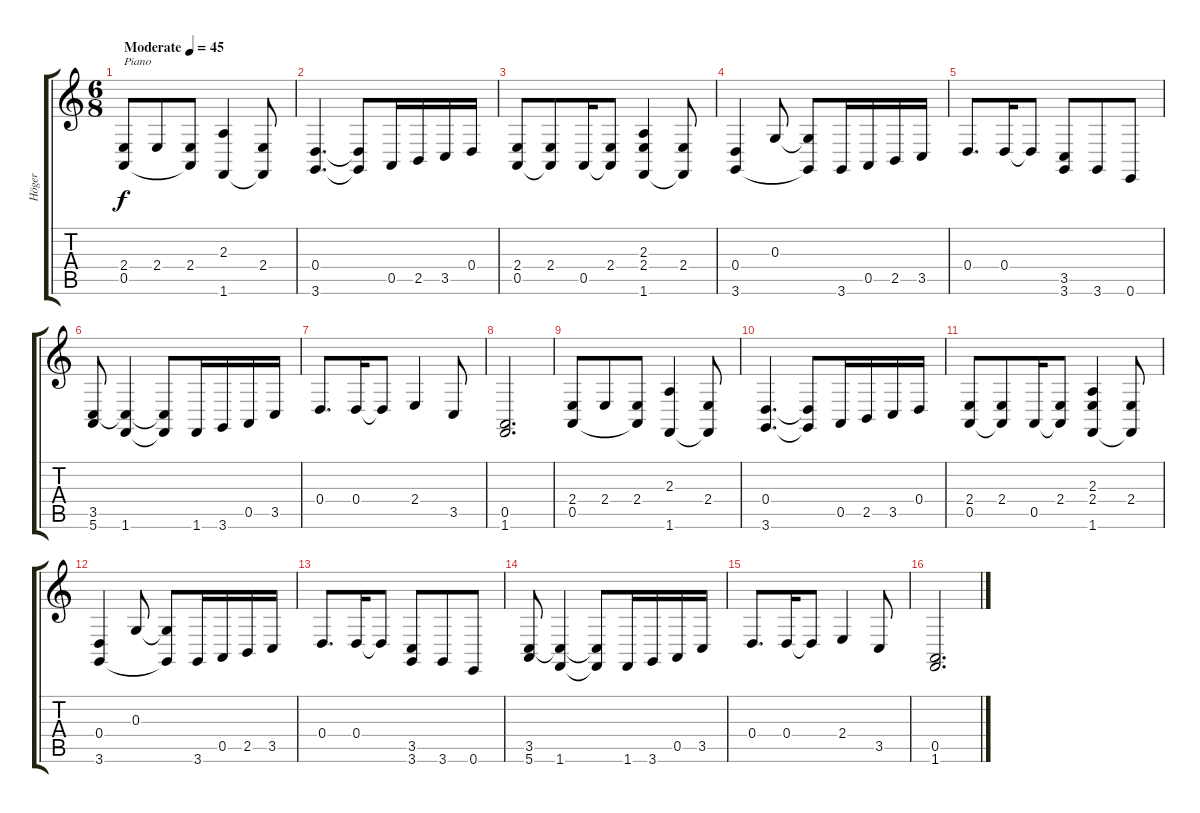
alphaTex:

\track ("Höger" "Höger") {instrument acousticgrandpiano}
\staff {score tabs}
\tuning (E4 B3 G3 D3 A2 E2) {hide}
\ts (6 8)
\tempo (45 "Moderate")
\clef g2
\ks c
(2.4 0.5).8{txt "Piano" dy f instrument acousticgrandpiano} 2.4.8 (2.4 0.5{t}).8 (2.3 1.6).4 (2.4 1.6{t}).8 |
(0.4 3.6).4{d} (0.4{t} 3.6{t}).8 0.5.16 2.5.16 3.5.16 0.4.16 |
(2.4 0.5).8 (2.4 0.5{t}).8 0.5.16 (2.4 0.5{t}).8 (2.3 2.4 1.6).4 (2.4 1.6{t}).8 |
(0.4 3.6).4 0.3.8 (0.3{t} 3.6{t}).8 3.6.16 0.5.16 2.5.16 3.5.16 |
0.4.8{d} 0.4.16 0.4{t}.8 (3.5 3.6).8 3.6.8 0.6.8 |
(3.5 5.6).8 (3.5{t} 1.6).4 (3.5{t} 1.6{t}).8 1.6.16 3.6.16 0.5.16 3.5.16 |
0.4.8{d} 0.4.16 0.4{t}.8 2.4.4 3.5.8 |
(0.5 1.6).2{d} |
(2.4 0.5).8 2.4.8 (2.4 0.5{t}).8 (2.3 1.6).4 (2.4 1.6{t}).8 |
(0.4 3.6).4{d} (0.4{t} 3.6{t}).8 0.5.16 2.5.16 3.5.16 0.4.16 |
(2.4 0.5).8 (2.4 0.5{t}).8 0.5.16 (2.4 0.5{t}).8 (2.3 2.4 1.6).4 (2.4 1.6{t}).8 |
(0.4 3.6).4 0.3.8 (0.3{t} 3.6{t}).8 3.6.16 0.5.16 2.5.16 3.5.16 |
0.4.8{d} 0.4.16 0.4{t}.8 (3.5 3.6).8 3.6.8 0.6.8 |
(3.5 5.6).8 (3.5{t} 1.6).4 (3.5{t} 1.6{t}).8 1.6.16 3.6.16 0.5.16 3.5.16 |
0.4.8{d} 0.4.16 0.4{t}.8 2.4.4 3.5.8 |
(0.5 1.6).2{d}
